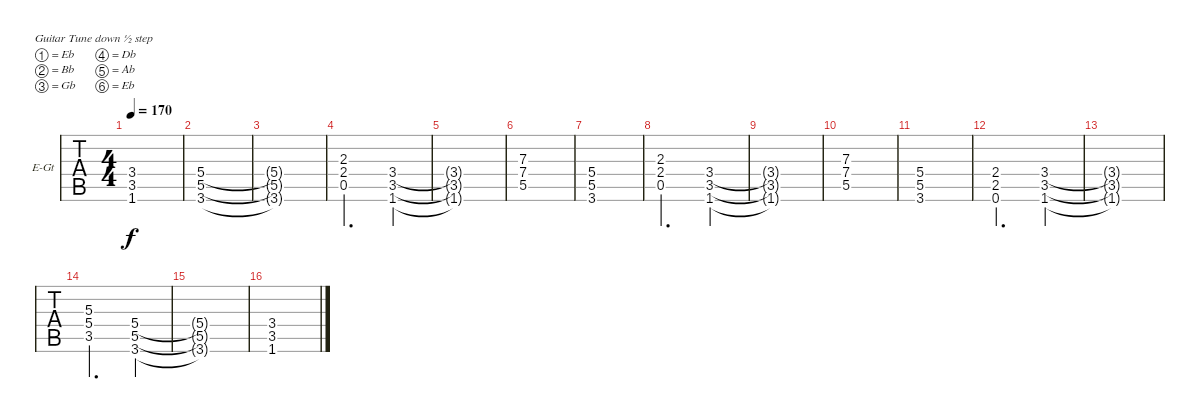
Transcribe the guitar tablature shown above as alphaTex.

\bracketExtendMode groupsimilarinstruments
\firstSystemTrackNameOrientation horizontal
\otherSystemsTrackNameOrientation horizontal
\track ("Юрий Мелисов" "E-Gt") {instrument distortionguitar}
\staff {tabs}
\tuning (Eb4 Bb3 Gb3 Db3 Ab2 Eb2)
\ts (4 4)
\tempo 170
\clef g2
\ks c
(3.4{t} 3.5{t} 1.6{t}).1{dy f} |
(5.4 5.5 3.6).1 |
(5.4{t} 5.5{t} 3.6{t}).1 |
(2.3 2.4 0.5).2{d} (3.4 3.5 1.6).4 |
(3.4{t} 3.5{t} 1.6{t}).1 |
(7.3 7.4 5.5).1 |
(5.4 5.5 3.6).1 |
(2.3 2.4 0.5).2{d} (3.4 3.5 1.6).4 |
(3.4{t} 3.5{t} 1.6{t}).1 |
(7.3 7.4 5.5).1 |
(5.4 5.5 3.6).1 |
(2.4 2.5 0.6).2{d} (3.4 3.5 1.6).4 |
(3.4{t} 3.5{t} 1.6{t}).1 |
(5.3 5.4 3.5).2{d} (5.4 5.5 3.6).4 |
(5.4{t} 5.5{t} 3.6{t}).1 |
(3.4 3.5 1.6).1
